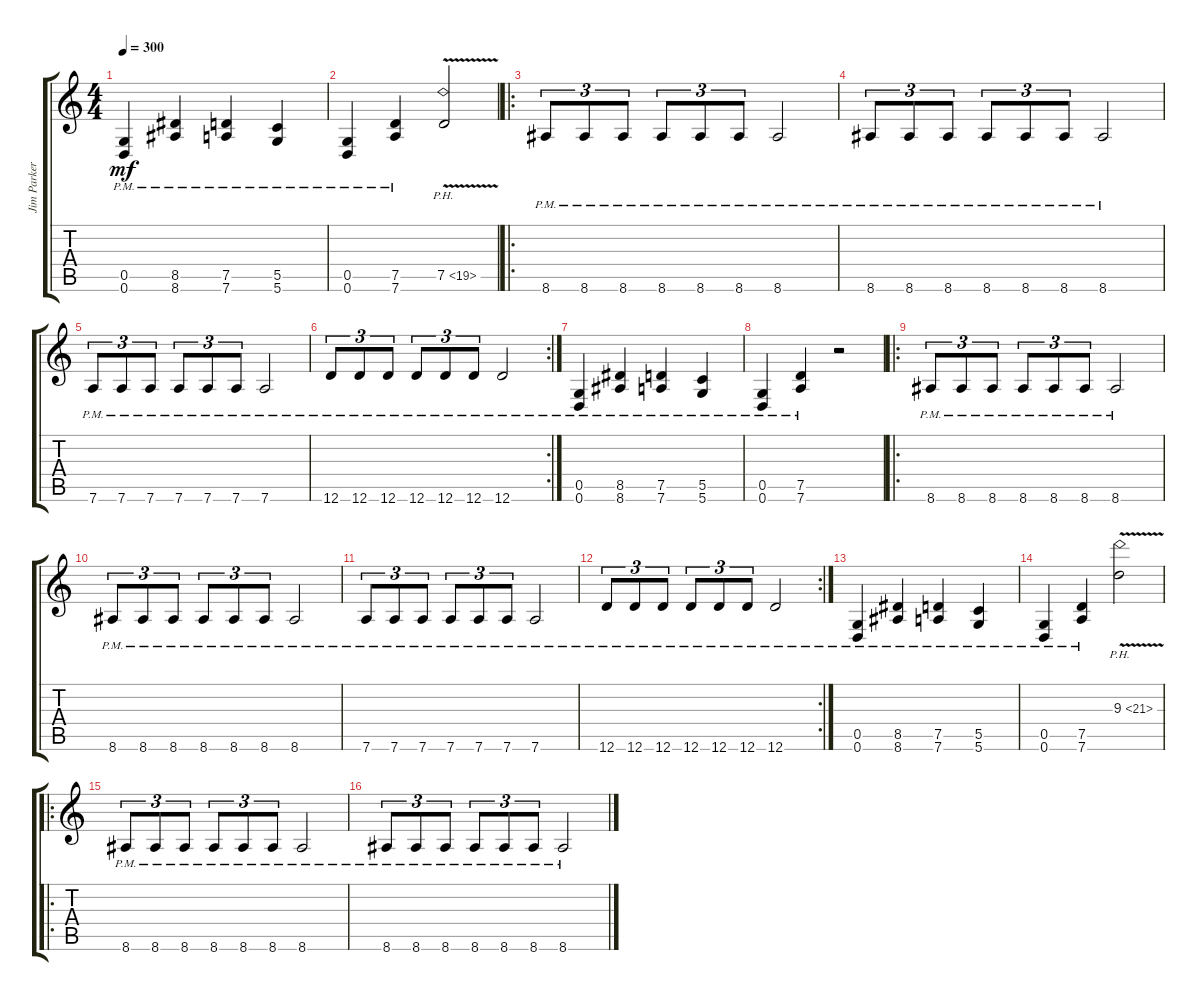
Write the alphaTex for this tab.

\track ("Jim Parker" "Jim Parker") {instrument distortionguitar}
\staff {score tabs}
\tuning (D4 A3 F3 C3 G2 D2) {hide}
\ts (4 4)
\tempo 300
\clef g2
\ks c
(0.5{pm} 0.6{pm}).4{dy mf} (8.5{pm} 8.6{pm}).4 (7.5{pm} 7.6{pm}).4 (5.5{pm} 5.6{pm}).4 |
(0.5{pm} 0.6{pm}).4 (7.5{pm} 7.6{pm}).4 7.5{ph 12 v}.2 |
\ro
8.6{pm}.8{tu (3 2)} 8.6{pm}.8{tu (3 2)} 8.6{pm}.8{tu (3 2)} 8.6{pm}.8{tu (3 2)} 8.6{pm}.8{tu (3 2)} 8.6{pm}.8{tu (3 2)} 8.6{pm}.2 |
8.6{pm}.8{tu (3 2)} 8.6{pm}.8{tu (3 2)} 8.6{pm}.8{tu (3 2)} 8.6{pm}.8{tu (3 2)} 8.6{pm}.8{tu (3 2)} 8.6{pm}.8{tu (3 2)} 8.6{pm}.2 |
7.6{pm}.8{tu (3 2)} 7.6{pm}.8{tu (3 2)} 7.6{pm}.8{tu (3 2)} 7.6{pm}.8{tu (3 2)} 7.6{pm}.8{tu (3 2)} 7.6{pm}.8{tu (3 2)} 7.6{pm}.2 |
\rc 2
12.6{pm}.8{tu (3 2)} 12.6{pm}.8{tu (3 2)} 12.6{pm}.8{tu (3 2)} 12.6{pm}.8{tu (3 2)} 12.6{pm}.8{tu (3 2)} 12.6{pm}.8{tu (3 2)} 12.6{pm}.2 |
(0.5{pm} 0.6{pm}).4 (8.5{pm} 8.6{pm}).4 (7.5{pm} 7.6{pm}).4 (5.5{pm} 5.6{pm}).4 |
(0.5{pm} 0.6{pm}).4 (7.5{pm} 7.6{pm}).4 r.2 |
\ro
8.6{pm}.8{tu (3 2)} 8.6{pm}.8{tu (3 2)} 8.6{pm}.8{tu (3 2)} 8.6{pm}.8{tu (3 2)} 8.6{pm}.8{tu (3 2)} 8.6{pm}.8{tu (3 2)} 8.6{pm}.2 |
8.6{pm}.8{tu (3 2)} 8.6{pm}.8{tu (3 2)} 8.6{pm}.8{tu (3 2)} 8.6{pm}.8{tu (3 2)} 8.6{pm}.8{tu (3 2)} 8.6{pm}.8{tu (3 2)} 8.6{pm}.2 |
7.6{pm}.8{tu (3 2)} 7.6{pm}.8{tu (3 2)} 7.6{pm}.8{tu (3 2)} 7.6{pm}.8{tu (3 2)} 7.6{pm}.8{tu (3 2)} 7.6{pm}.8{tu (3 2)} 7.6{pm}.2 |
\rc 2
12.6{pm}.8{tu (3 2)} 12.6{pm}.8{tu (3 2)} 12.6{pm}.8{tu (3 2)} 12.6{pm}.8{tu (3 2)} 12.6{pm}.8{tu (3 2)} 12.6{pm}.8{tu (3 2)} 12.6{pm}.2 |
(0.5{pm} 0.6{pm}).4 (8.5{pm} 8.6{pm}).4 (7.5{pm} 7.6{pm}).4 (5.5{pm} 5.6{pm}).4 |
(0.5{pm} 0.6{pm}).4 (7.5{pm} 7.6{pm}).4 9.3{ph 12 v}.2 |
\ro
8.6{pm}.8{tu (3 2)} 8.6{pm}.8{tu (3 2)} 8.6{pm}.8{tu (3 2)} 8.6{pm}.8{tu (3 2)} 8.6{pm}.8{tu (3 2)} 8.6{pm}.8{tu (3 2)} 8.6{pm}.2 |
8.6{pm}.8{tu (3 2)} 8.6{pm}.8{tu (3 2)} 8.6{pm}.8{tu (3 2)} 8.6{pm}.8{tu (3 2)} 8.6{pm}.8{tu (3 2)} 8.6{pm}.8{tu (3 2)} 8.6{pm}.2
